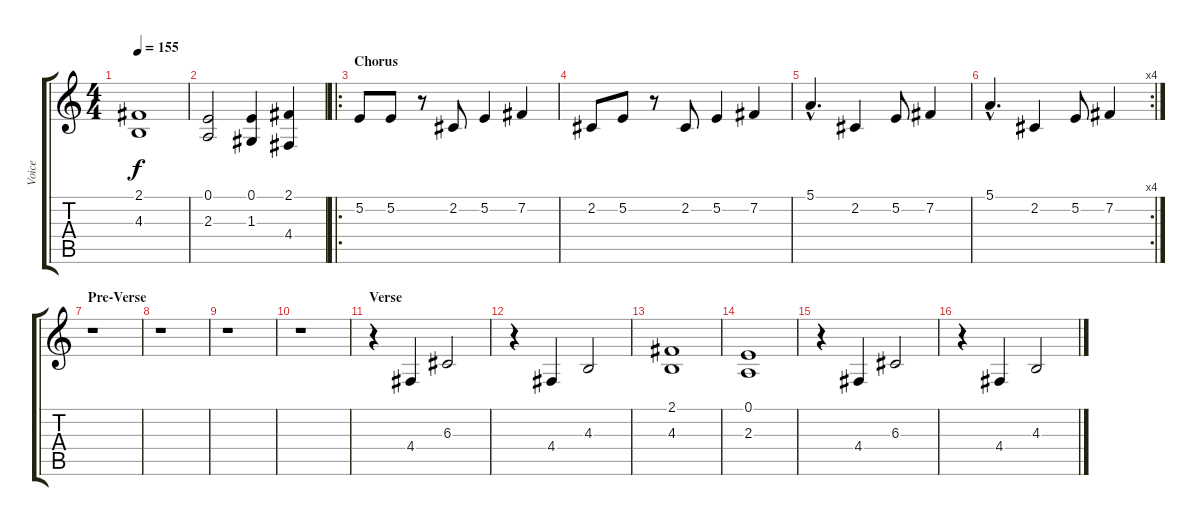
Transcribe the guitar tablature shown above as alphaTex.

\track ("Voice" "Voice") {instrument lead5charang}
\staff {score tabs}
\tuning (E4 B3 G3 D3 A2 E2) {hide}
\ts (4 4)
\tempo 155
\clef g2
\ks c
(2.1 4.3).1{dy f} |
(0.1 2.3).2 (0.1 1.3).4 (2.1 4.4).4 |
\ro
\section ("" "Chorus")
5.2.8 5.2.8 r.8 2.2.8 5.2.4 7.2.4 |
2.2.8 5.2.8 r.8 2.2.8 5.2.4 7.2.4 |
5.1{hac}.4{d} 2.2.4 5.2.8 7.2.4 |
\rc 4
5.1{hac}.4{d} 2.2.4 5.2.8 7.2.4 |
\section ("" "Pre-Verse")
r.1 |
r.1 |
r.1 |
r.1 |
\section ("" "Verse")
r.4 4.4.4 6.3.2 |
r.4 4.4.4 4.3.2 |
(2.1 4.3).1 |
(0.1 2.3).1 |
r.4 4.4.4 6.3.2 |
r.4 4.4.4 4.3.2
